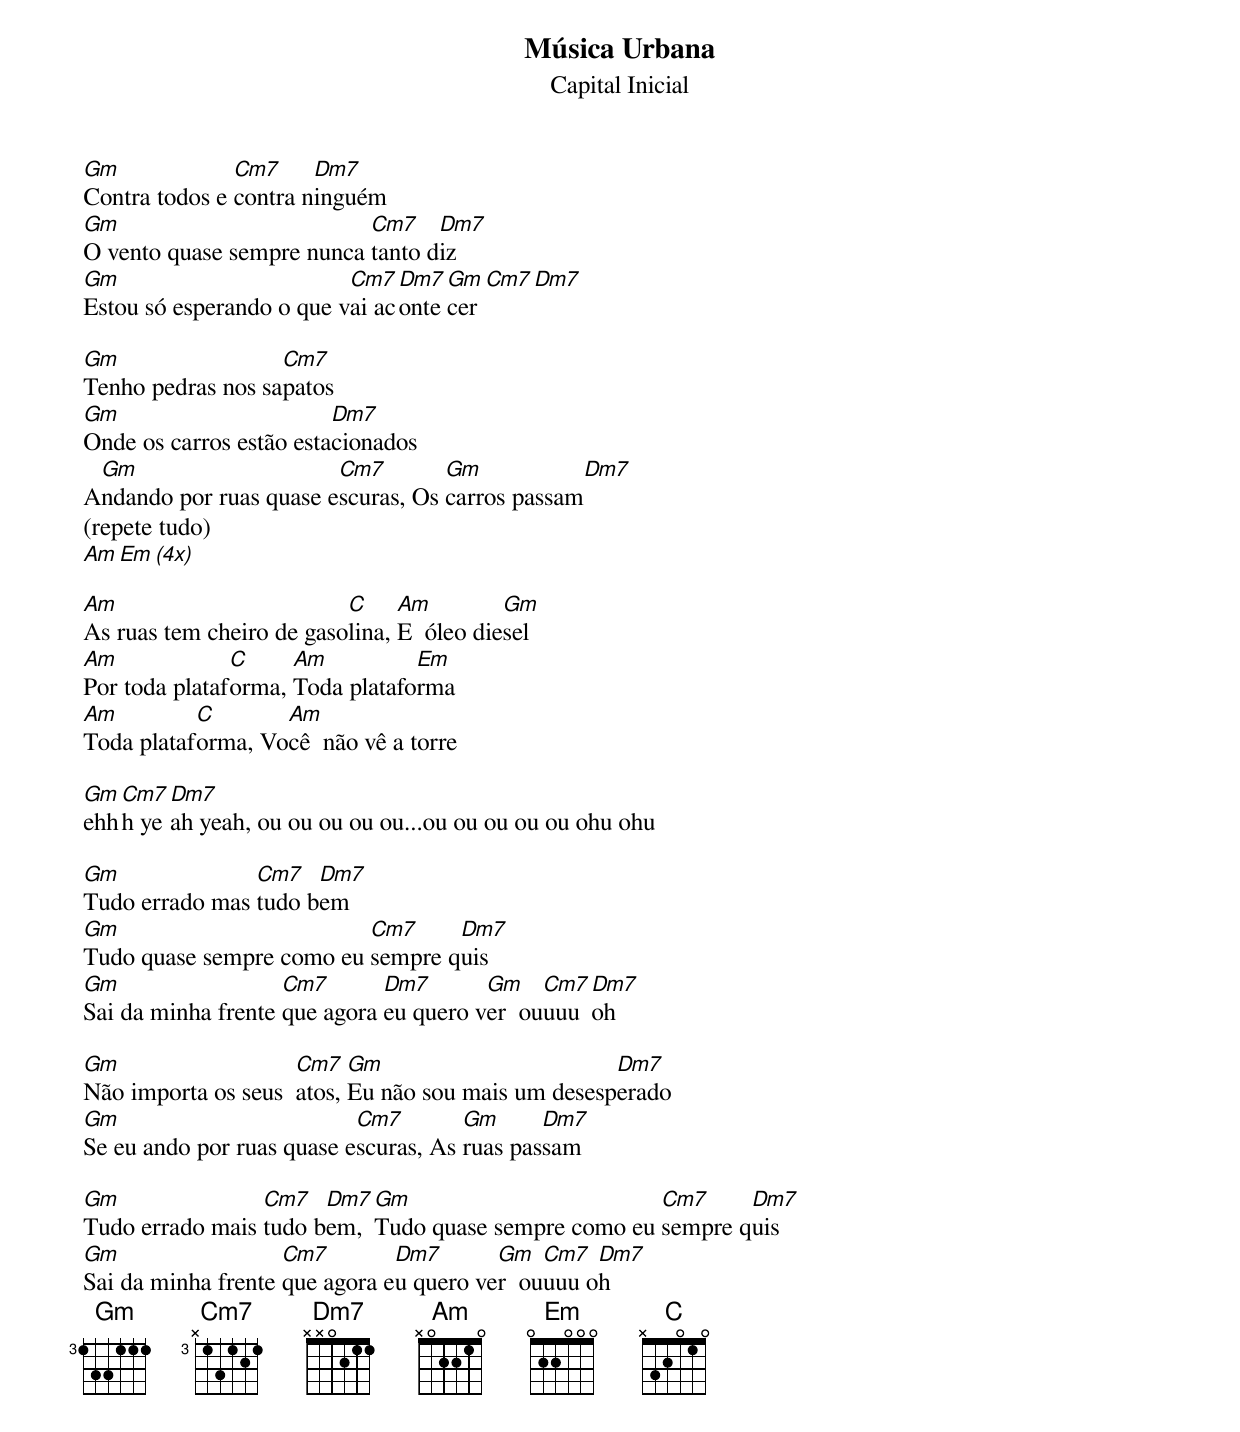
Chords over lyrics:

Música Urbana
Capital Inicial

Gm             Cm7     Dm7
Contra todos e contra ninguém
Gm                         Cm7    Dm7
O vento quase sempre nunca tanto diz
Gm                        Cm7  Dm7 Gm     Cm7 Dm7
Estou só esperando o que vai acontecer

Gm                 Cm7
Tenho pedras nos sapatos
Gm                       Dm7
Onde os carros estão estacionados
 Gm                     Cm7        Gm           Dm7
Andando por ruas quase escuras, Os carros passam
(repete tudo)
Am  Em (4x)

Am                        C     Am         Gm
As ruas tem cheiro de gasolina, E  óleo diesel
Am             C     Am          Em
Por toda plataforma, Toda plataforma
Am         C       Am
Toda plataforma, Você  não vê a torre

Gm Cm7 Dm7
ehhh yeah yeah, ou ou ou ou ou...ou ou ou ou ou ohu ohu

Gm              Cm7   Dm7
Tudo errado mas tudo bem
Gm                        Cm7     Dm7
Tudo quase sempre como eu sempre quis
Gm                  Cm7       Dm7       Gm    Cm7 Dm7
Sai da minha frente que agora eu quero ver  ouuuu oh

Gm                   Cm7   Gm                       Dm7
Não importa os seus  atos, Eu não sou mais um desesperado
Gm                         Cm7        Gm      Dm7
Se eu ando por ruas quase escuras, As ruas passam

Gm               Cm7   Dm7 Gm                        Cm7     Dm7
Tudo errado mais tudo bem, Tudo quase sempre como eu sempre quis
Gm                  Cm7        Dm7       Gm   Cm7  Dm7
Sai da minha frente que agora eu quero ver  ouuuu oh
